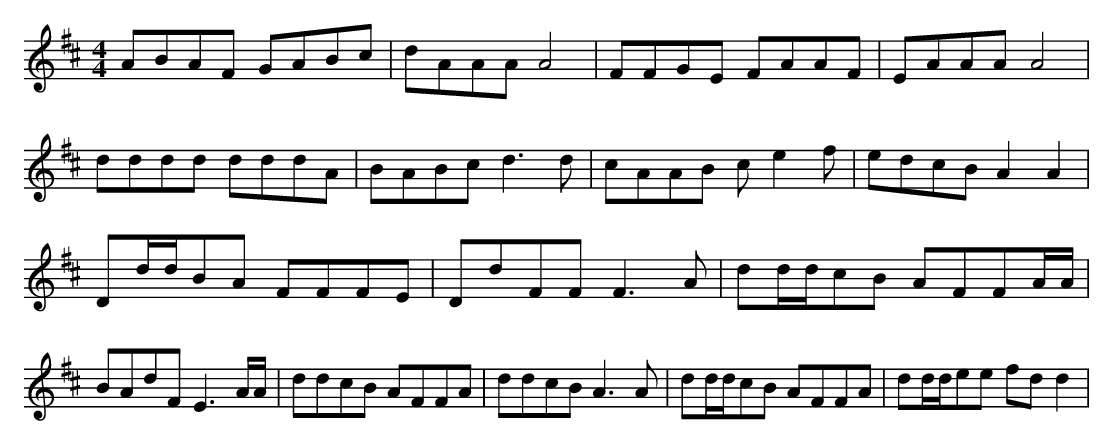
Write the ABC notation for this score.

X:1
M:4/4
K:D
ABAF GABc|dAAA A4|FFGE FAAF|EAAA A4|
dddd dddA|BABcd3d|cAAB ce2f|edcB A2A2|
Dd/d/BA FFFE|DdFF F3A|dd/d/cB AFFA/A/|BAdF E3A/A/|ddcB AFFA|ddcB A3A|dd/d/cB AFFA|dd/d/ee fdd2|
